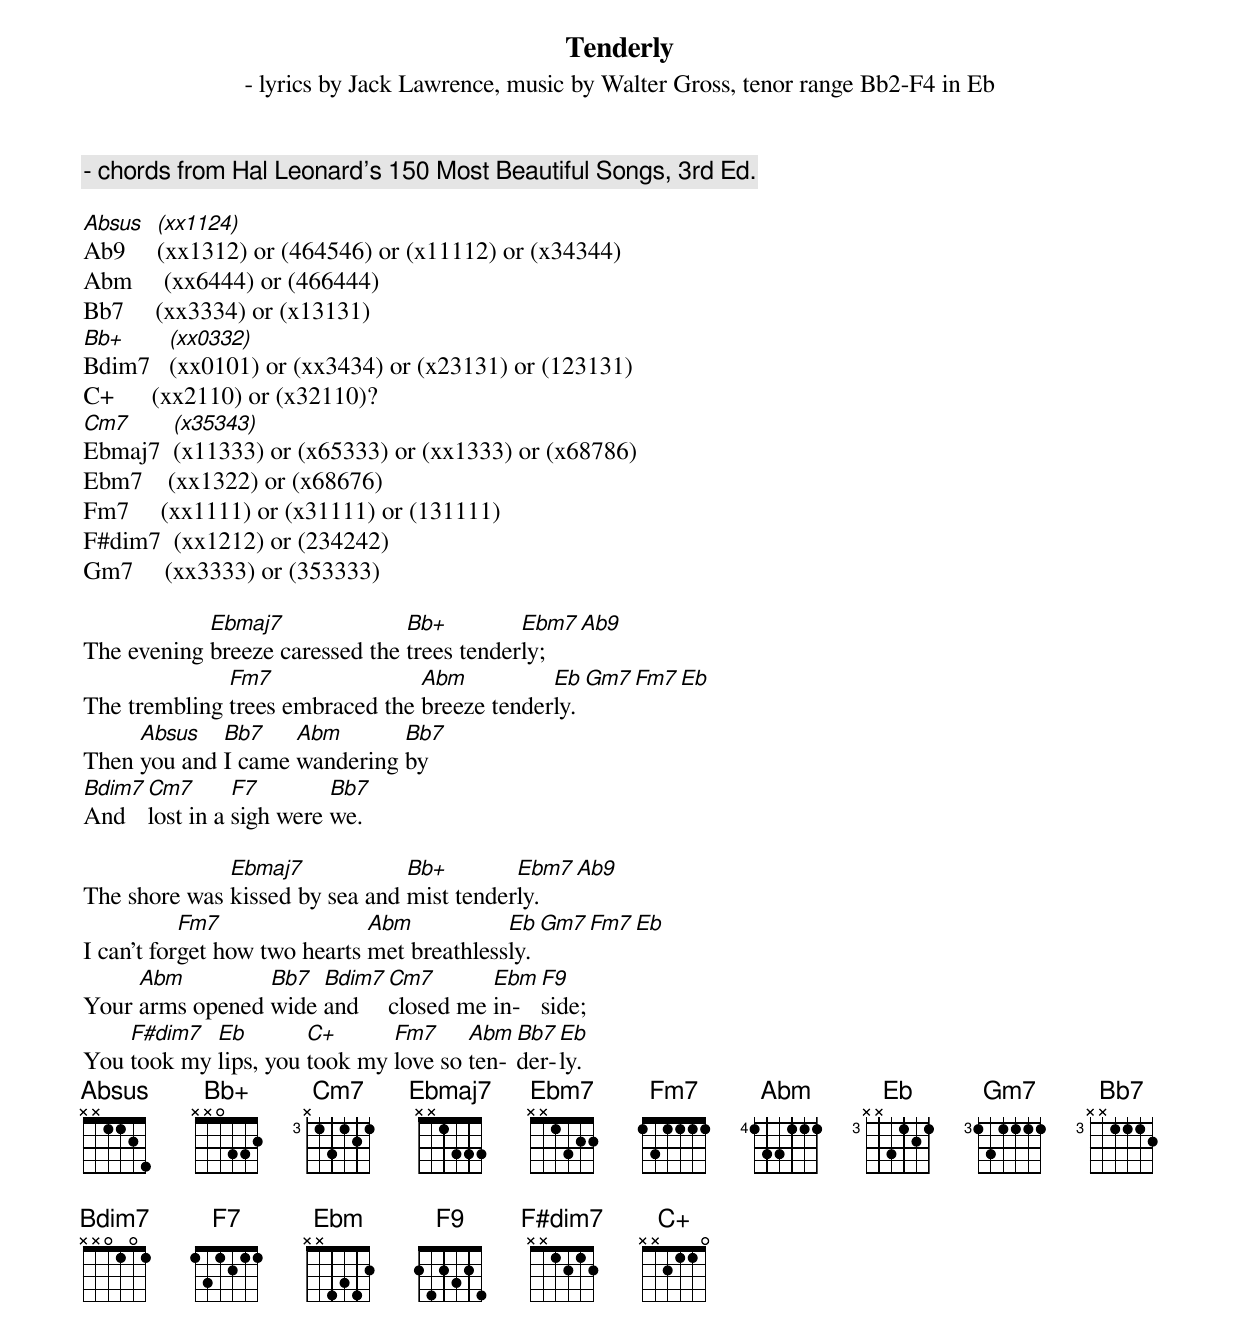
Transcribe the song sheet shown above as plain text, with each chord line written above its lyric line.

Tenderly
 - lyrics by Jack Lawrence, music by Walter Gross, tenor range Bb2-F4 in Eb
 - chords from Hal Leonard's 150 Most Beautiful Songs, 3rd Ed.

Absus   (xx1124)
Ab9     (xx1312) or (464546) or (x11112) or (x34344)
Abm     (xx6444) or (466444)
Bb7     (xx3334) or (x13131)
Bb+     (xx0332)
Bdim7   (xx0101) or (xx3434) or (x23131) or (123131)
C+      (xx2110) or (x32110)?
Cm7     (x35343)
Ebmaj7  (x11333) or (x65333) or (xx1333) or (x68786)
Ebm7    (xx1322) or (x68676)
Fm7     (xx1111) or (x31111) or (131111)
F#dim7  (xx1212) or (234242)
Gm7     (xx3333) or (353333)

            Ebmaj7              Bb+         Ebm7  Ab9
The evening breeze caressed the trees tenderly;
              Fm7                Abm          Eb Gm7 Fm7 Eb
The trembling trees embraced the breeze tenderly.
     Absus   Bb7    Abm       Bb7
Then you and I came wandering by
Bdim7 Cm7       F7        Bb7
And   lost in a sigh were we.

              Ebmaj7            Bb+        Ebm7  Ab9
The shore was kissed by sea and mist tenderly.
           Fm7                Abm           Eb Gm7 Fm7 Eb
I can't forget how two hearts met breathlessly.
     Abm         Bb7  Bdim7 Cm7       Ebm F9
Your arms opened wide and   closed me in- side;
    F#dim7  Eb        C+      Fm7     Abm Bb7 Eb
You took my lips, you took my love so ten-der-ly.
